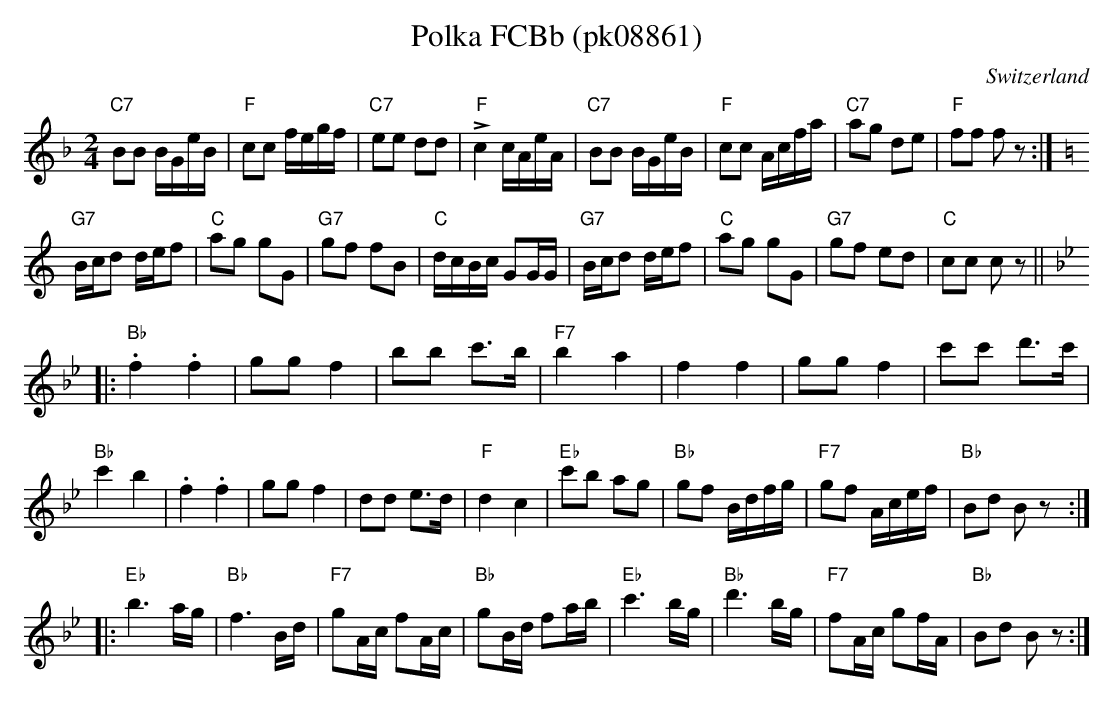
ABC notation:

X:1
T: Polka FCBb (pk08861)
O:Switzerland
M:2/4
L:1/16
K:F major
"C7"B2B2 BGeB | "F"c2c2 fegf | "C7"e2e2 d2d2 | "F"+>+c4 cAeA | "C7"B2B2 BGeB | "F"c2c2 Acfa | "C7"a2g2 d2e2 | "F"f2f2 f2z2 :| [K:C]
"G7"Bcd2 def2 | "C"a2g2 g2G2 | "G7"g2f2 f2B2 | "C"dcBc G2GG | "G7"Bcd2 def2 | "C"a2g2 g2G2 | "G7"g2f2 e2d2 | "C"c2c2 c2z2 || [K:Bb] [L:1/8]
|: "Bb".f2.f2 | ggf2 | bb c'>b | "F7"b2a2 | f2f2 | ggf2 | c'c' d'>c' |
"Bb"c'2b2 | .f2.f2 | ggf2 | dd e>d | "F"d2c2 | "Eb"c'b ag | "Bb"gf B/d/f/g/ | "F7"gf A/c/e/f/ | "Bb"Bd Bz ::
"Eb"b3a/g/ | "Bb"f3B/d/ | "F7"gA/c/ fA/c/ | "Bb"gB/d/ fa/b/ | "Eb"c'3b/g/ | "Bb"d'3b/g/ | "F7"fA/c/ gf/A/ | "Bb"Bd Bz :|
